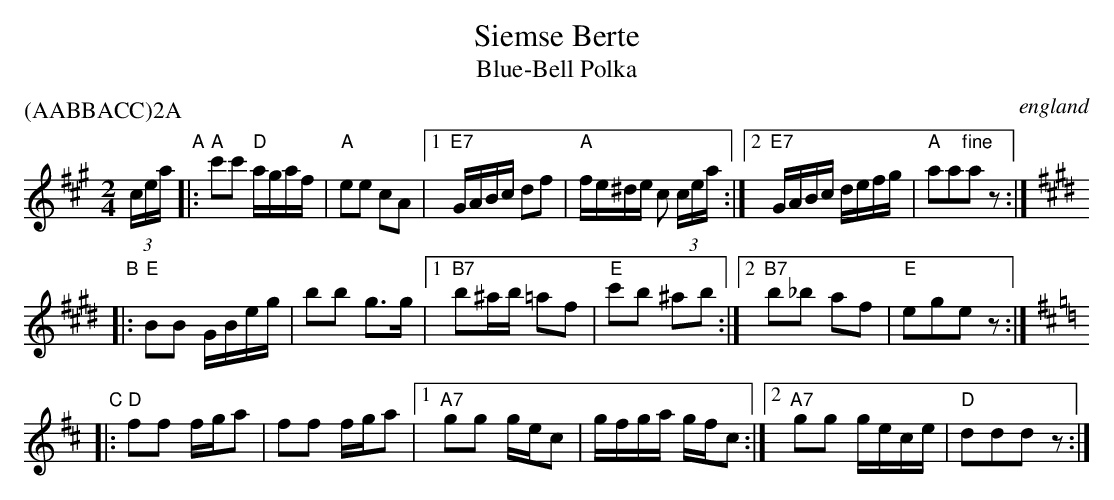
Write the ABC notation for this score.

X:1
T: Siemse Berte
O:england
T: Blue-Bell Polka
M: 2/4
L: 1/16
P: (AABBACC)2A
K: A
(3cea \
"A"|: "A"c'2c'2 "D"agaf | "A"e2e2 c2A2 |1 "E7"GABc d2f2 | "A"fe^de c2 (3cea \
:|2 "E7"GABc defg | "A"a2a2"fine"a2z2 :|
K: E
"B"|: "E"B2B2 GBeg | b2b2 g3g |1 "B7"b2^ab =a2f2 | "E"c'2b2 ^a2b2 \
:|2 "B7"b2_b2  a2f2 | "E"e2g2e2z2 :|
K: D
"C"|: "D"f2f2 fga2 | f2f2 fga2 |1 "A7"g2g2 gec2 | gfga gfc2 \
:|2 "A7"g2g2 gece | "D"d2d2d2z2 :|
